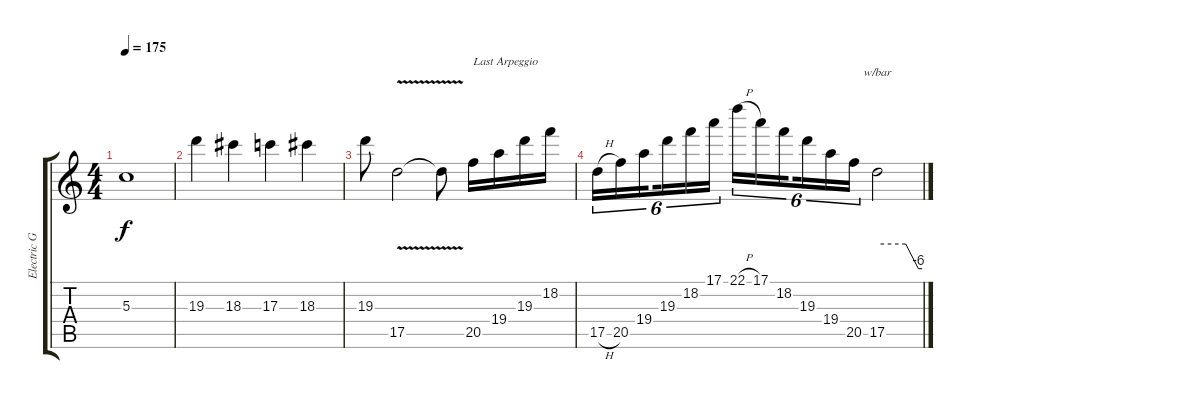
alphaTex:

\track ("Electric Guitar" "Electric G") {instrument distortionguitar}
\staff {score tabs}
\tuning (E4 B3 G3 D3 A2 E2) {hide}
\ts (4 4)
\tempo 175
\clef g2
\ks c
5.3{t}.1{dy f} |
19.3.4 18.3.4 17.3.4 18.3.4 |
19.3.8 17.5{v}.2 17.5{t}.8 20.5.16{txt "Last Arpeggio"} 19.4.16 19.3.16 18.2.16 |
17.5{h}.16{tu (6 4)} 20.5.16{tu (6 4)} 19.4.16{tu (6 4) beam splitsecondary} 19.3.16{tu (6 4)} 18.2.16{tu (6 4)} 17.1.16{tu (6 4)} 22.1{h}.16{tu (6 4)} 17.1.16{tu (6 4)} 18.2.16{tu (6 4) beam splitsecondary} 19.3.16{tu (6 4)} 19.4.16{tu (6 4)} 20.5.16{tu (6 4)} 17.5.2{tbe (custom default 0 0 38 0 55 -24 60 -24)}
